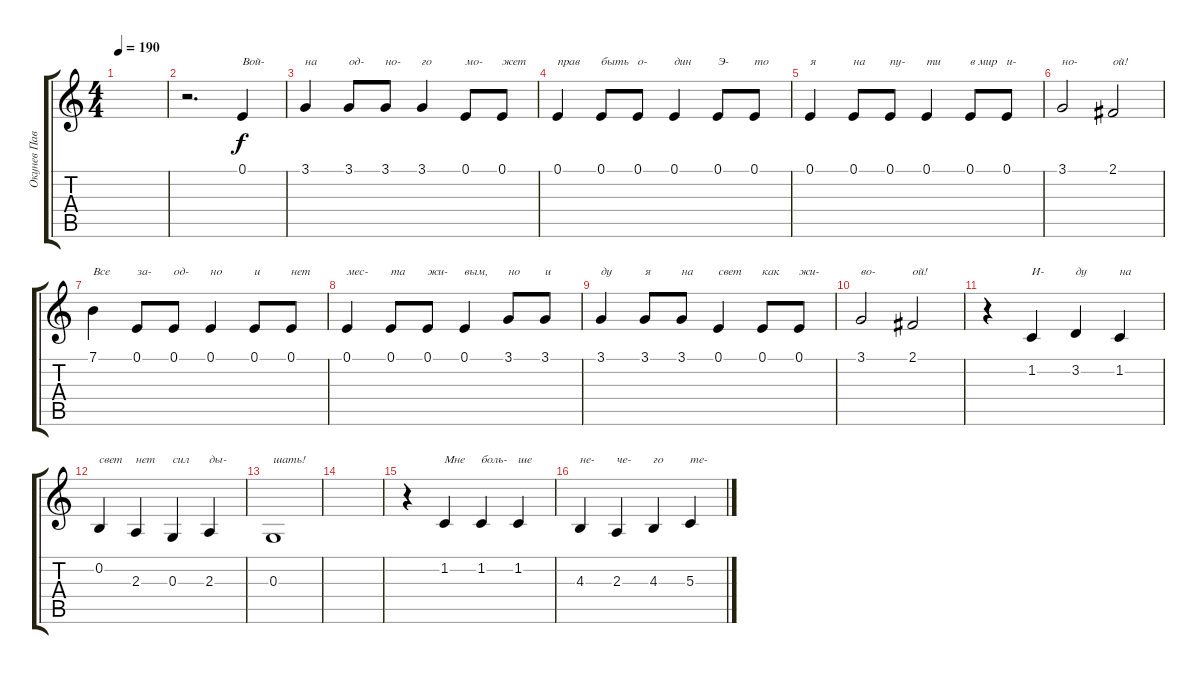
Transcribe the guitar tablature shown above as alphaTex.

\track ("Окунев Павел" "Окунев Пав") {instrument bassoon}
\staff {score tabs}
\tuning (E4 B3 G3 D3 A2 E2) {hide}
\ts (4 4)
\tempo 190
\clef g2
\ks c
|
r.2{d} 0.1.4{txt "Вой-" dy f} |
3.1.4{txt "на"} 3.1.8{txt "од-"} 3.1.8{txt "но-"} 3.1.4{txt "го"} 0.1.8{txt "мо-"} 0.1.8{txt "жет"} |
0.1.4{txt "прав"} 0.1.8{txt "быть"} 0.1.8{txt "о-"} 0.1.4{txt "дин"} 0.1.8{txt "Э-"} 0.1.8{txt "то"} |
0.1.4{txt "я"} 0.1.8{txt "на "} 0.1.8{txt "пу-"} 0.1.4{txt "ти"} 0.1.8{txt "в мир"} 0.1.8{txt "и-"} |
3.1.2{txt "но-"} 2.1.2{txt "ой!"} |
7.1.4{txt "Все"} 0.1.8{txt "за-"} 0.1.8{txt "од-"} 0.1.4{txt "но"} 0.1.8{txt "и"} 0.1.8{txt "нет"} |
0.1.4{txt "мес-"} 0.1.8{txt "та"} 0.1.8{txt "жи-"} 0.1.4{txt "вым,"} 3.1.8{txt "но"} 3.1.8{txt "и"} |
3.1.4{txt "ду"} 3.1.8{txt "я"} 3.1.8{txt "на"} 0.1.4{txt "свет"} 0.1.8{txt "как"} 0.1.8{txt "жи-"} |
3.1.2{txt "во-"} 2.1.2{txt "ой!"} |
r.4 1.2.4{txt "И-"} 3.2.4{txt "ду"} 1.2.4{txt "на"} |
0.2.4{txt "свет"} 2.3.4{txt "нет"} 0.3.4{txt "сил"} 2.3.4{txt "ды-"} |
0.3.1{txt "шать!"} |
|
r.4 1.2.4{txt "Мне"} 1.2.4{txt "боль-"} 1.2.4{txt "ше"} |
4.3.4{txt "не-"} 2.3.4{txt "че-"} 4.3.4{txt "го"} 5.3.4{txt "те-"}
